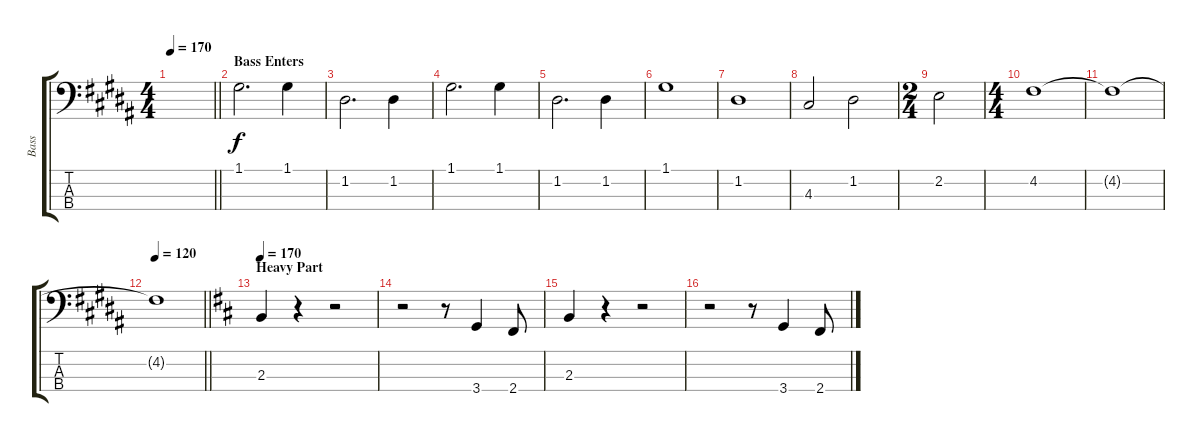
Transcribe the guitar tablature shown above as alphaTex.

\track ("Bass" "Bass") {instrument electricbasspick}
\staff {score tabs}
\tuning (G2 D2 A1 E1) {hide}
\ts (4 4)
\tempo 170
\clef f4
\barLineRight lightlight
\ks b
|
\section ("" "Bass Enters")
1.1.2{d} 1.1.4 |
1.2.2{d} 1.2.4 |
1.1.2{d} 1.1.4 |
1.2.2{d} 1.2.4 |
1.1.1 |
1.2.1 |
4.3.2 1.2.2 |
\ts (2 4)
2.2.2 |
\ts (4 4)
4.2.1 |
4.2{t}.1 |
\tempo 120
\barLineRight lightlight
4.2{t}.1 |
\section ("" "Heavy Part")
\tempo 170
\ks d
2.3.4 r.4 r.2 |
r.2 r.8 3.4.4 2.4.8 |
2.3.4 r.4 r.2 |
r.2 r.8 3.4.4 2.4.8
